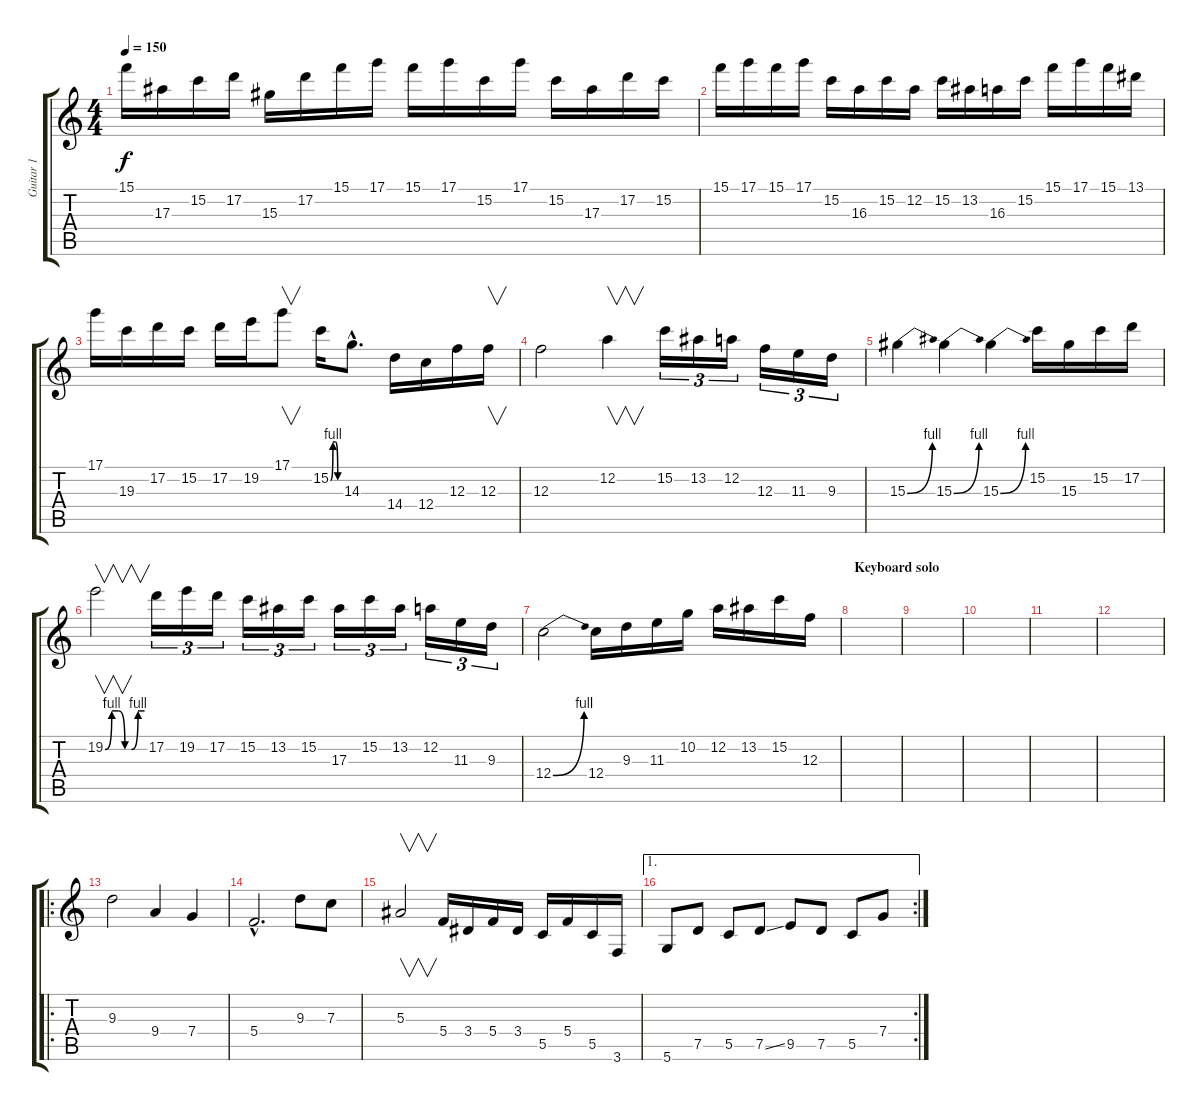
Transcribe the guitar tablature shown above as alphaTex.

\track ("Guitar 1" "Guitar 1") {instrument distortionguitar}
\staff {score tabs}
\tuning (D4 A3 F3 C3 G2 D2) {hide}
\ts (4 4)
\tempo 150
\clef g2
\ks c
15.1.16{dy f} 17.3.16 15.2.16 17.2.16 15.3.16 17.2.16 15.1.16 17.1.16 15.1.16 17.1.16 15.2.16 17.1.16 15.2.16 17.3.16 17.2.16 15.2.16 |
15.1.16 17.1.16 15.1.16 17.1.16 15.2.16 16.3.16 15.2.16 12.2.16 15.2.16 13.2.16 16.3.16 15.2.16 15.1.16 17.1.16 15.1.16 13.1.16 |
17.1.16 19.3.16 17.2.16 15.2.16 17.2.16 19.2.16 17.1.8{v} 15.2{be (custom 0 0 15 4 30 4 45 0 60 0)}.16 14.3{hac}.8{d} 14.4.16 12.4.16 12.3.16 12.3.16{v} |
12.3.2 12.2.4{v} 15.2.16{tu (3 2)} 13.2.16{tu (3 2)} 12.2.16{tu (3 2)} 12.3.16{tu (3 2)} 11.3.16{tu (3 2)} 9.3.16{tu (3 2)} |
15.3{be (bend 0 0 60 4)}.4 15.3{be (bend 0 0 60 4)}.4 15.3{be (bend 0 0 60 4)}.4 15.2.16 15.3.16 15.2.16 17.2.16 |
19.2{be (custom 0 0 10 4 20 4 30 0 40 0 50 4 60 4)}.2{v} 17.2.16{tu (3 2)} 19.2.16{tu (3 2)} 17.2.16{tu (3 2)} 15.2.16{tu (3 2)} 13.2.16{tu (3 2)} 15.2.16{tu (3 2)} 17.3.16{tu (3 2)} 15.2.16{tu (3 2)} 13.2.16{tu (3 2)} 12.2.16{tu (3 2)} 11.3.16{tu (3 2)} 9.3.16{tu (3 2)} |
12.4{be (bend 0 0 60 4)}.2 12.4.16 9.3.16 11.3.16 10.2.16 12.2.16 13.2.16 15.2.16 12.3.16 |
\section ("" "Keyboard solo")
|
|
|
|
|
\ro
9.3.2 9.4.4 7.4.4 |
5.4{hac}.2{d} 9.3.8 7.3.8 |
5.3.2{v} 5.4.16 3.4.16 5.4.16 3.4.16 5.5.16 5.4.16 5.5.16 3.6.16 |
\ae 1
\rc 2
5.6.8 7.5.8 5.5.8 7.5{ss}.8 9.5.8 7.5.8 5.5.8 7.4.8
